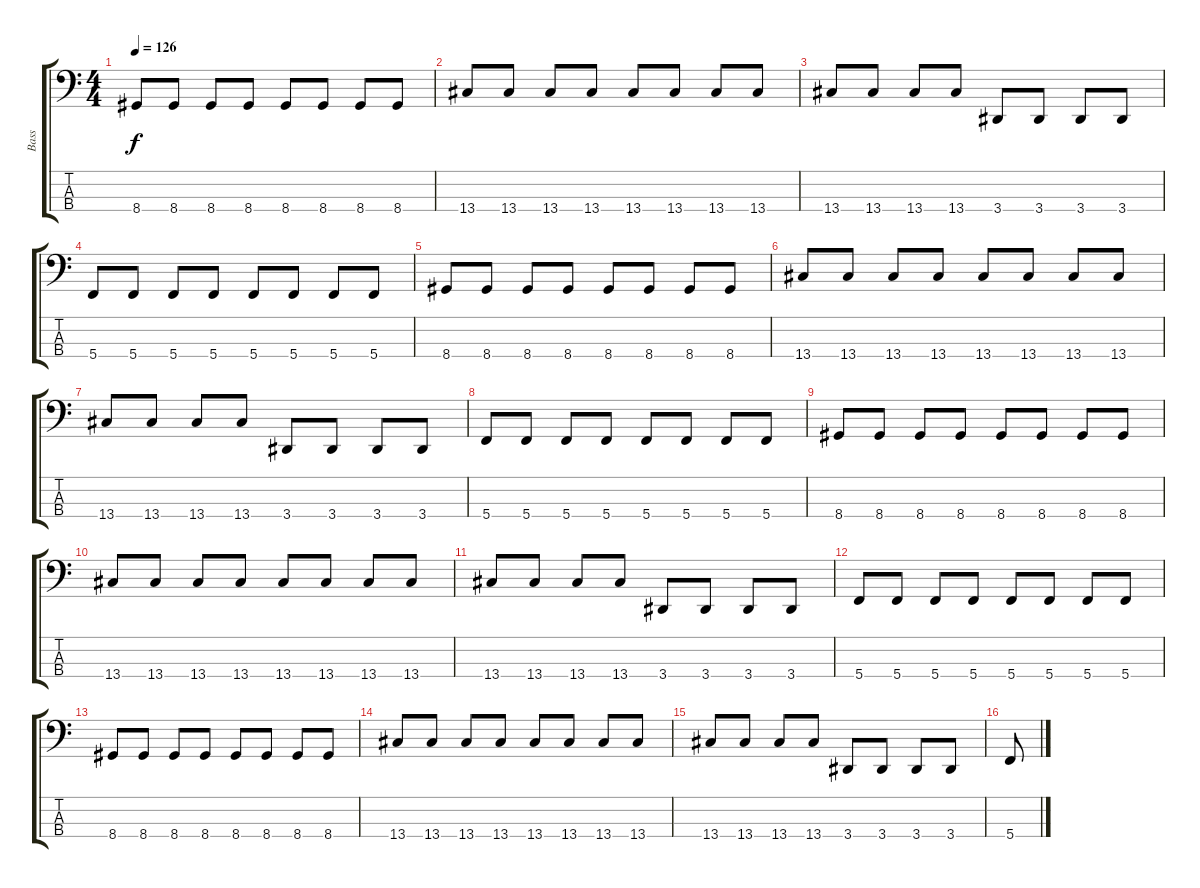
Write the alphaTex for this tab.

\track ("Bass" "Bass") {instrument electricbasspick}
\staff {score tabs}
\tuning (F2 C2 G1 C1) {hide}
\ts (4 4)
\tempo 126
\clef f4
\ks c
8.4.8{dy f} 8.4.8 8.4.8 8.4.8 8.4.8 8.4.8 8.4.8 8.4.8 |
13.4.8 13.4.8 13.4.8 13.4.8 13.4.8 13.4.8 13.4.8 13.4.8 |
13.4.8 13.4.8 13.4.8 13.4.8 3.4.8 3.4.8 3.4.8 3.4.8 |
5.4.8 5.4.8 5.4.8 5.4.8 5.4.8 5.4.8 5.4.8 5.4.8 |
8.4.8 8.4.8 8.4.8 8.4.8 8.4.8 8.4.8 8.4.8 8.4.8 |
13.4.8 13.4.8 13.4.8 13.4.8 13.4.8 13.4.8 13.4.8 13.4.8 |
13.4.8 13.4.8 13.4.8 13.4.8 3.4.8 3.4.8 3.4.8 3.4.8 |
5.4.8 5.4.8 5.4.8 5.4.8 5.4.8 5.4.8 5.4.8 5.4.8 |
8.4.8 8.4.8 8.4.8 8.4.8 8.4.8 8.4.8 8.4.8 8.4.8 |
13.4.8 13.4.8 13.4.8 13.4.8 13.4.8 13.4.8 13.4.8 13.4.8 |
13.4.8 13.4.8 13.4.8 13.4.8 3.4.8 3.4.8 3.4.8 3.4.8 |
5.4.8 5.4.8 5.4.8 5.4.8 5.4.8 5.4.8 5.4.8 5.4.8 |
8.4.8 8.4.8 8.4.8 8.4.8 8.4.8 8.4.8 8.4.8 8.4.8 |
13.4.8 13.4.8 13.4.8 13.4.8 13.4.8 13.4.8 13.4.8 13.4.8 |
13.4.8 13.4.8 13.4.8 13.4.8 3.4.8 3.4.8 3.4.8 3.4.8 |
5.4.8
